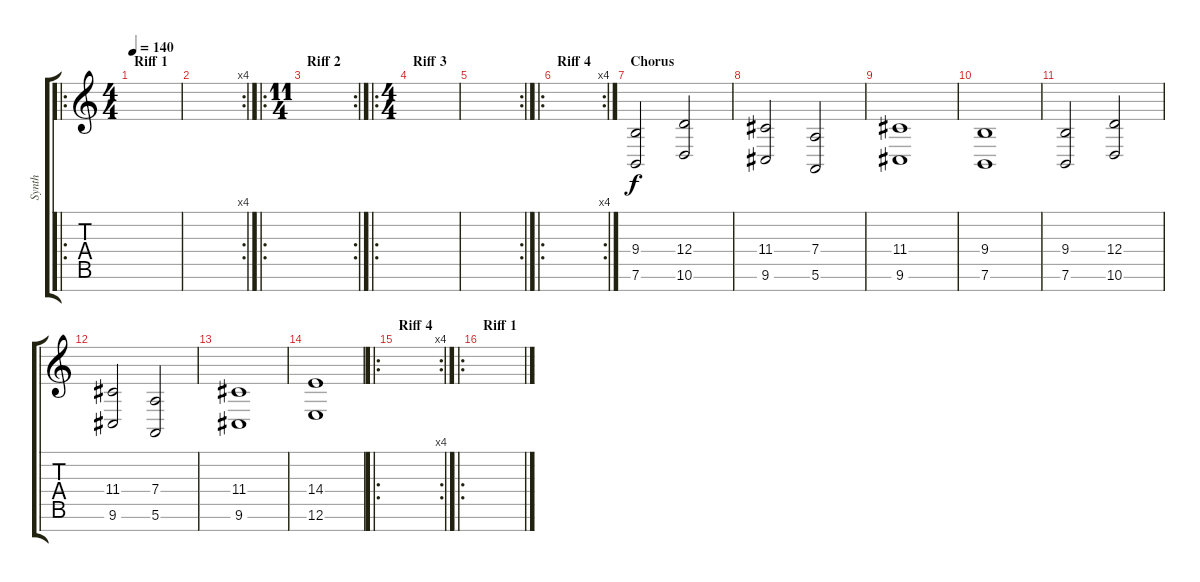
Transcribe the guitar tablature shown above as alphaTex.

\track ("Synth" "Synth") {instrument lead2sawtooth}
\staff {score tabs}
\tuning (E4 B3 G3 D3 A2 E2 B1) {hide}
\ro
\ts (4 4)
\section ("" "Riff 1")
\tempo 140
\clef g2
\ks c
|
\rc 4
|
\ro
\rc 2
\ts (11 4)
\section ("" "Riff 2")
|
\ro
\ts (4 4)
\section ("" "Riff 3")
|
\rc 2
|
\ro
\rc 4
\section ("" "Riff 4")
|
\section ("" "Chorus")
(9.4 7.6).2 (12.4 10.6).2 |
(11.4 9.6).2 (7.4 5.6).2 |
(11.4 9.6).1 |
(9.4 7.6).1 |
(9.4 7.6).2 (12.4 10.6).2 |
(11.4 9.6).2 (7.4 5.6).2 |
(11.4 9.6).1 |
(14.4 12.6).1 |
\ro
\rc 4
\section ("" "Riff 4")
|
\ro
\section ("" "Riff 1")
